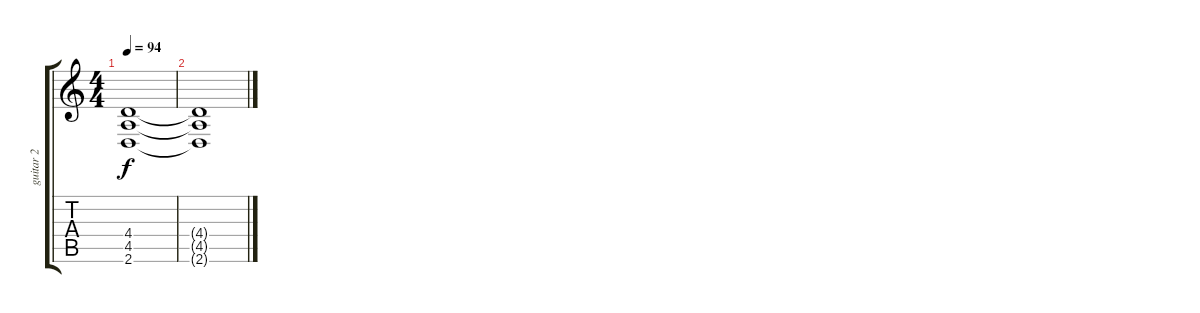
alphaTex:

\track ("guitar 2" "guitar 2") {instrument distortionguitar}
\staff {score tabs}
\tuning (C4 G3 Eb3 Bb2 F2 C2) {hide}
\ts (4 4)
\tempo 94
\clef g2
\ks c
(4.4 4.5 2.6).1{dy f} |
(4.4{t} 4.5{t} 2.6{t}).1
